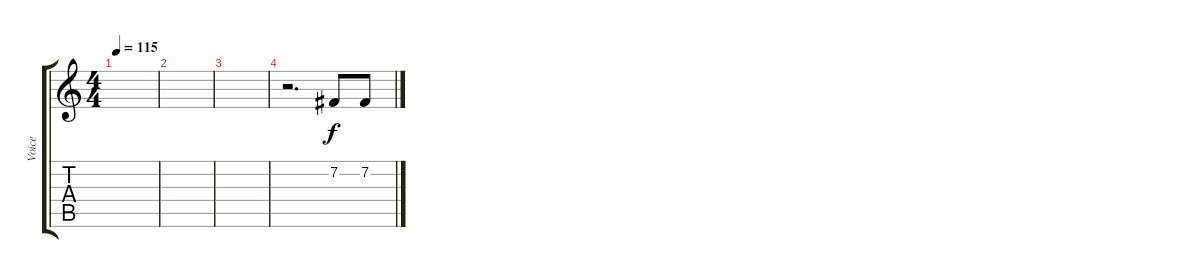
\track ("Voice" "Voice") {instrument lead1square}
\staff {score tabs}
\tuning (E4 B3 G3 D3 A2 E2) {hide}
\ts (4 4)
\tempo 115
\clef g2
\ks c
|
|
|
r.2{d} 7.2.8 7.2.8
